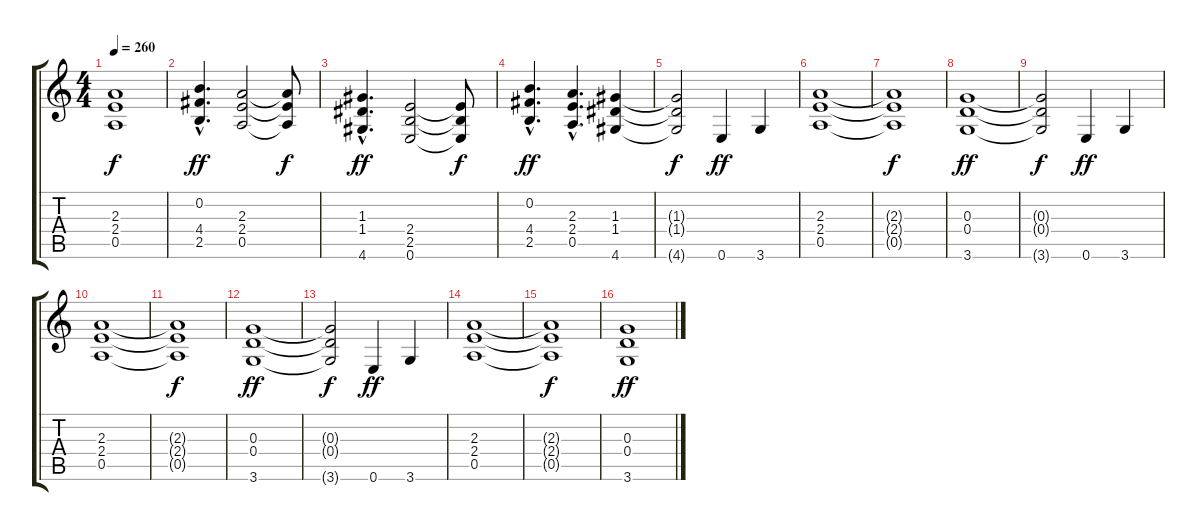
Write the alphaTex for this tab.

\track "" {instrument distortionguitar}
\staff {score tabs}
\tuning (E4 B3 G3 D3 A2 E2) {hide}
\ts (4 4)
\tempo 260
\clef g2
\ks c
(2.3{t} 2.4{t} 0.5{t}).1{dy f} |
(0.2{hac} 4.4{hac} 2.5{hac}).4{d dy ff} (2.3 2.4 0.5).2 (2.3{t} 2.4{t} 0.5{t}).8{dy f} |
(1.3{hac} 1.4{hac} 4.6{hac}).4{d dy ff} (2.4 2.5 0.6).2 (2.4{t} 2.5{t} 0.6{t}).8{dy f} |
(0.2{hac} 4.4{hac} 2.5{hac}).4{d dy ff} (2.3{hac} 2.4{hac} 0.5{hac}).4{d} (1.3 1.4 4.6).4 |
(1.3{t} 1.4{t} 4.6{t}).2{dy f} 0.6.4{dy ff} 3.6.4 |
(2.3 2.4 0.5).1 |
(2.3{t} 2.4{t} 0.5{t}).1{dy f} |
(0.3 0.4 3.6).1{dy ff} |
(0.3{t} 0.4{t} 3.6{t}).2{dy f} 0.6.4{dy ff} 3.6.4 |
(2.3 2.4 0.5).1 |
(2.3{t} 2.4{t} 0.5{t}).1{dy f} |
(0.3 0.4 3.6).1{dy ff} |
(0.3{t} 0.4{t} 3.6{t}).2{dy f} 0.6.4{dy ff} 3.6.4 |
(2.3 2.4 0.5).1 |
(2.3{t} 2.4{t} 0.5{t}).1{dy f} |
(0.3 0.4 3.6).1{dy ff}
